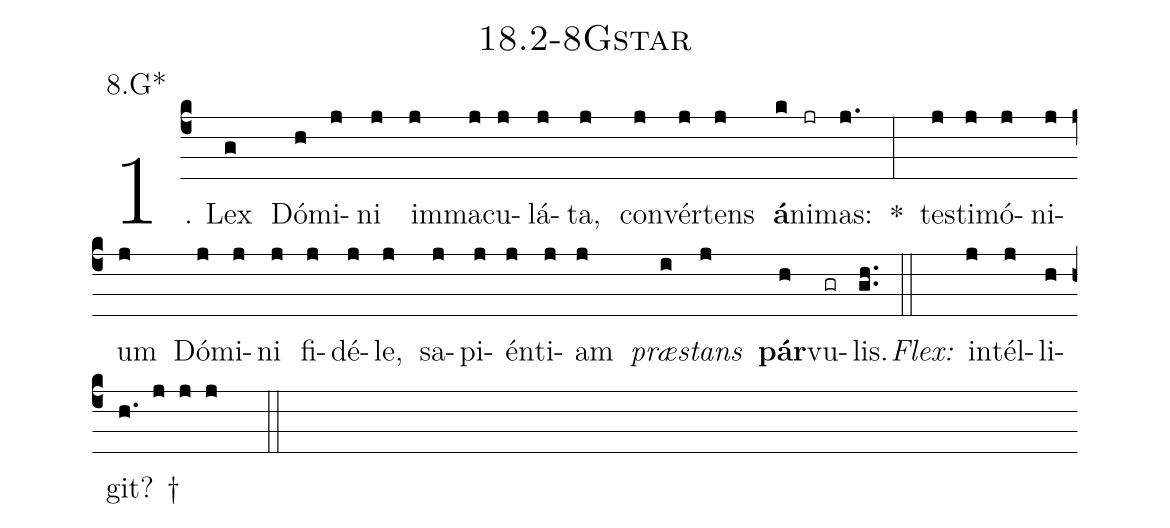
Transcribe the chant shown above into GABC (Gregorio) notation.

name: 18.2-8Gstar;
annotation: 8.G*;
%%
(c4)1. Lex(g) Dó(h)mi(j)ni(j) im(j)ma(j)cu(j)lá(j)ta,(j) con(j)vér(j)tens(j) <b>á</b>(k)ni(jr)mas:(j.) *(:) tes(j)ti(j)mó(j)ni(j)um(j) Dó(j)mi(j)ni(j) fi(j)dé(j)le,(j) sa(j)pi(j)én(j)ti(j)am(j) <i>præ</i>(i)<i>stans</i>(j) <b>pár</b>(h)vu(gr)lis.(gh..) (::)
<i>Flex:</i>()  in(j)tél(j)li(h)git? †(h. j j j  ::)

%E(j) u(j) o(i) u(j) a(h) e.(gh..) (::)
